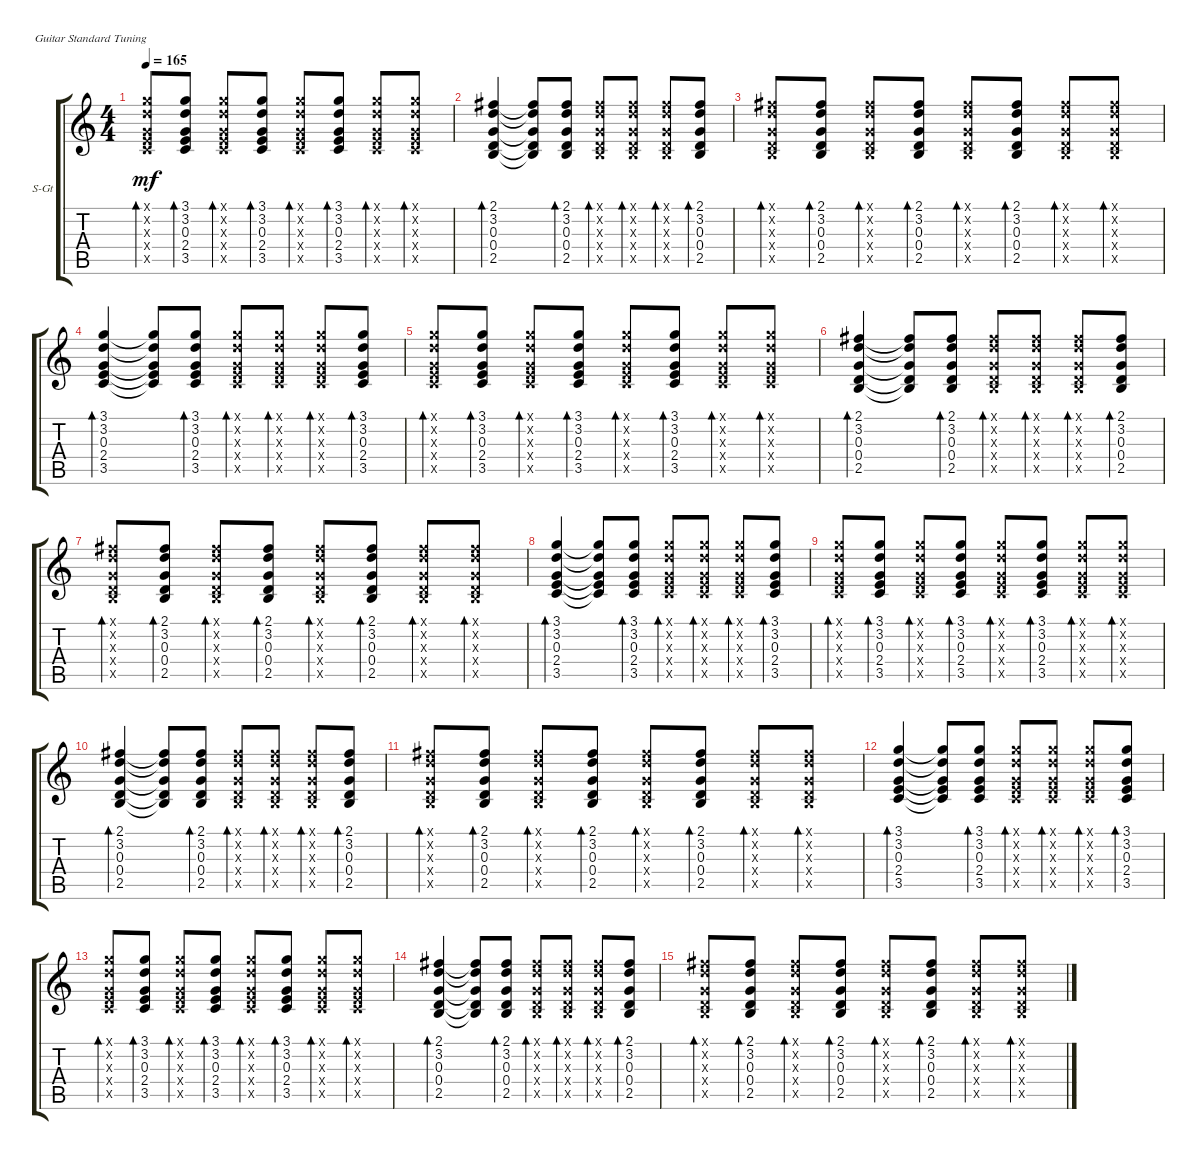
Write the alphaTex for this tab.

\defaultSystemsLayout 4
\bracketExtendMode groupsimilarinstruments
\firstSystemTrackNameOrientation horizontal
\otherSystemsTrackNameOrientation horizontal
\track ("Steel Guitar" "S-Gt") {instrument acousticguitarsteel}
\staff {score tabs}
\tuning (E4 B3 G3 D3 A2 E2)
\ts (4 4)
\tempo 165
\clef g2
\ks c
(3.1{x} 3.2{x} 0.3{x} 2.4{x} 3.5{x}).8{bd 30 dy mf} (3.5 2.4 0.3 3.2 3.1).8{bd 30} (3.1{x} 3.2{x} 0.3{x} 2.4{x} 3.5{x}).8{bd 30} (3.5 2.4 0.3 3.2 3.1).8{bd 30} (3.1{x} 3.2{x} 0.3{x} 2.4{x} 3.5{x}).8{bd 30} (3.5 2.4 0.3 3.2 3.1).8{bd 30} (3.1{x} 3.2{x} 0.3{x} 2.4{x} 3.5{x}).8{bd 30} (3.1{x} 3.2{x} 0.3{x} 2.4{x} 3.5{x}).8{bd 30} |
(0.4 0.3 3.2 2.1 2.5).4{bd 30} (2.1{t} 3.2{t} 0.3{t} 0.4{t} 2.5{t}).8 (0.4 0.3 3.2 2.1 2.5).8{bd 30} (0.4{x} 0.3{x} 3.2{x} 2.1{x} 2.5{x}).8{bd 30} (2.1{x} 3.2{x} 0.3{x} 0.4{x} 2.5{x}).8{bd 30} (2.1{x} 3.2{x} 0.3{x} 0.4{x} 2.5{x}).8{bd 30} (2.5 0.4 0.3 3.2 2.1).8{bd 30} |
(0.4{x} 0.3{x} 3.2{x} 2.1{x} 2.5{x}).8{bd 30} (0.4 0.3 3.2 2.1 2.5).8{bd 30} (0.4{x} 0.3{x} 3.2{x} 2.1{x} 2.5{x}).8{bd 30} (0.4 0.3 3.2 2.1 2.5).8{bd 30} (0.4{x} 0.3{x} 3.2{x} 2.1{x} 2.5{x}).8{bd 30} (0.4 0.3 3.2 2.1 2.5).8{bd 30} (0.4{x} 0.3{x} 3.2{x} 2.1{x} 2.5{x}).8{bd 30} (0.4{x} 0.3{x} 3.2{x} 2.1{x} 2.5{x}).8{bd 30} |
(3.5 2.4 0.3 3.2 3.1).4{bd 30} (3.1{t} 3.2{t} 0.3{t} 2.4{t} 3.5{t}).8 (3.5 2.4 0.3 3.2 3.1).8{bd 30} (3.5{x} 2.4{x} 0.3{x} 3.2{x} 3.1{x}).8{bd 30} (3.1{x} 3.2{x} 0.3{x} 2.4{x} 3.5{x}).8{bd 30} (3.1{x} 3.2{x} 0.3{x} 2.4{x} 3.5{x}).8{bd 30} (3.5 2.4 0.3 3.2 3.1).8{bd 30} |
(3.1{x} 3.2{x} 0.3{x} 2.4{x} 3.5{x}).8{bd 30} (3.5 2.4 0.3 3.2 3.1).8{bd 30} (3.1{x} 3.2{x} 0.3{x} 2.4{x} 3.5{x}).8{bd 30} (3.5 2.4 0.3 3.2 3.1).8{bd 30} (3.1{x} 3.2{x} 0.3{x} 2.4{x} 3.5{x}).8{bd 30} (3.5 2.4 0.3 3.2 3.1).8{bd 30} (3.1{x} 3.2{x} 0.3{x} 2.4{x} 3.5{x}).8{bd 30} (3.1{x} 3.2{x} 0.3{x} 2.4{x} 3.5{x}).8{bd 30} |
(0.4 0.3 3.2 2.1 2.5).4{bd 30} (2.1{t} 3.2{t} 0.3{t} 0.4{t} 2.5{t}).8 (0.4 0.3 3.2 2.1 2.5).8{bd 30} (0.4{x} 0.3{x} 3.2{x} 2.1{x} 2.5{x}).8{bd 30} (2.1{x} 3.2{x} 0.3{x} 0.4{x} 2.5{x}).8{bd 30} (2.1{x} 3.2{x} 0.3{x} 0.4{x} 2.5{x}).8{bd 30} (2.5 0.4 0.3 3.2 2.1).8{bd 30} |
(0.4{x} 0.3{x} 3.2{x} 2.1{x} 2.5{x}).8{bd 30} (0.4 0.3 3.2 2.1 2.5).8{bd 30} (0.4{x} 0.3{x} 3.2{x} 2.1{x} 2.5{x}).8{bd 30} (0.4 0.3 3.2 2.1 2.5).8{bd 30} (0.4{x} 0.3{x} 3.2{x} 2.1{x} 2.5{x}).8{bd 30} (0.4 0.3 3.2 2.1 2.5).8{bd 30} (0.4{x} 0.3{x} 3.2{x} 2.1{x} 2.5{x}).8{bd 30} (0.4{x} 0.3{x} 3.2{x} 2.1{x} 2.5{x}).8{bd 30} |
(3.5 2.4 0.3 3.2 3.1).4{bd 30} (3.1{t} 3.2{t} 0.3{t} 2.4{t} 3.5{t}).8 (3.5 2.4 0.3 3.2 3.1).8{bd 30} (3.5{x} 2.4{x} 0.3{x} 3.2{x} 3.1{x}).8{bd 30} (3.1{x} 3.2{x} 0.3{x} 2.4{x} 3.5{x}).8{bd 30} (3.1{x} 3.2{x} 0.3{x} 2.4{x} 3.5{x}).8{bd 30} (3.5 2.4 0.3 3.2 3.1).8{bd 30} |
(3.1{x} 3.2{x} 0.3{x} 2.4{x} 3.5{x}).8{bd 30} (3.5 2.4 0.3 3.2 3.1).8{bd 30} (3.1{x} 3.2{x} 0.3{x} 2.4{x} 3.5{x}).8{bd 30} (3.5 2.4 0.3 3.2 3.1).8{bd 30} (3.1{x} 3.2{x} 0.3{x} 2.4{x} 3.5{x}).8{bd 30} (3.5 2.4 0.3 3.2 3.1).8{bd 30} (3.1{x} 3.2{x} 0.3{x} 2.4{x} 3.5{x}).8{bd 30} (3.1{x} 3.2{x} 0.3{x} 2.4{x} 3.5{x}).8{bd 30} |
(0.4 0.3 3.2 2.1 2.5).4{bd 30} (2.1{t} 3.2{t} 0.3{t} 0.4{t} 2.5{t}).8 (0.4 0.3 3.2 2.1 2.5).8{bd 30} (0.4{x} 0.3{x} 3.2{x} 2.1{x} 2.5{x}).8{bd 30} (2.1{x} 3.2{x} 0.3{x} 0.4{x} 2.5{x}).8{bd 30} (2.1{x} 3.2{x} 0.3{x} 0.4{x} 2.5{x}).8{bd 30} (2.5 0.4 0.3 3.2 2.1).8{bd 30} |
(0.4{x} 0.3{x} 3.2{x} 2.1{x} 2.5{x}).8{bd 30} (0.4 0.3 3.2 2.1 2.5).8{bd 30} (0.4{x} 0.3{x} 3.2{x} 2.1{x} 2.5{x}).8{bd 30} (0.4 0.3 3.2 2.1 2.5).8{bd 30} (0.4{x} 0.3{x} 3.2{x} 2.1{x} 2.5{x}).8{bd 30} (0.4 0.3 3.2 2.1 2.5).8{bd 30} (0.4{x} 0.3{x} 3.2{x} 2.1{x} 2.5{x}).8{bd 30} (0.4{x} 0.3{x} 3.2{x} 2.1{x} 2.5{x}).8{bd 30} |
(3.5 2.4 0.3 3.2 3.1).4{bd 30} (3.1{t} 3.2{t} 0.3{t} 2.4{t} 3.5{t}).8 (3.5 2.4 0.3 3.2 3.1).8{bd 30} (3.5{x} 2.4{x} 0.3{x} 3.2{x} 3.1{x}).8{bd 30} (3.1{x} 3.2{x} 0.3{x} 2.4{x} 3.5{x}).8{bd 30} (3.1{x} 3.2{x} 0.3{x} 2.4{x} 3.5{x}).8{bd 30} (3.5 2.4 0.3 3.2 3.1).8{bd 30} |
(3.1{x} 3.2{x} 0.3{x} 2.4{x} 3.5{x}).8{bd 30} (3.5 2.4 0.3 3.2 3.1).8{bd 30} (3.1{x} 3.2{x} 0.3{x} 2.4{x} 3.5{x}).8{bd 30} (3.5 2.4 0.3 3.2 3.1).8{bd 30} (3.1{x} 3.2{x} 0.3{x} 2.4{x} 3.5{x}).8{bd 30} (3.5 2.4 0.3 3.2 3.1).8{bd 30} (3.1{x} 3.2{x} 0.3{x} 2.4{x} 3.5{x}).8{bd 30} (3.1{x} 3.2{x} 0.3{x} 2.4{x} 3.5{x}).8{bd 30} |
(0.4 0.3 3.2 2.1 2.5).4{bd 30} (2.1{t} 3.2{t} 0.3{t} 0.4{t} 2.5{t}).8 (0.4 0.3 3.2 2.1 2.5).8{bd 30} (0.4{x} 0.3{x} 3.2{x} 2.1{x} 2.5{x}).8{bd 30} (2.1{x} 3.2{x} 0.3{x} 0.4{x} 2.5{x}).8{bd 30} (2.1{x} 3.2{x} 0.3{x} 0.4{x} 2.5{x}).8{bd 30} (2.5 0.4 0.3 3.2 2.1).8{bd 30} |
(0.4{x} 0.3{x} 3.2{x} 2.1{x} 2.5{x}).8{bd 30} (0.4 0.3 3.2 2.1 2.5).8{bd 30} (0.4{x} 0.3{x} 3.2{x} 2.1{x} 2.5{x}).8{bd 30} (0.4 0.3 3.2 2.1 2.5).8{bd 30} (0.4{x} 0.3{x} 3.2{x} 2.1{x} 2.5{x}).8{bd 30} (0.4 0.3 3.2 2.1 2.5).8{bd 30} (0.4{x} 0.3{x} 3.2{x} 2.1{x} 2.5{x}).8{bd 30} (0.4{x} 0.3{x} 3.2{x} 2.1{x} 2.5{x}).8{bd 30}
